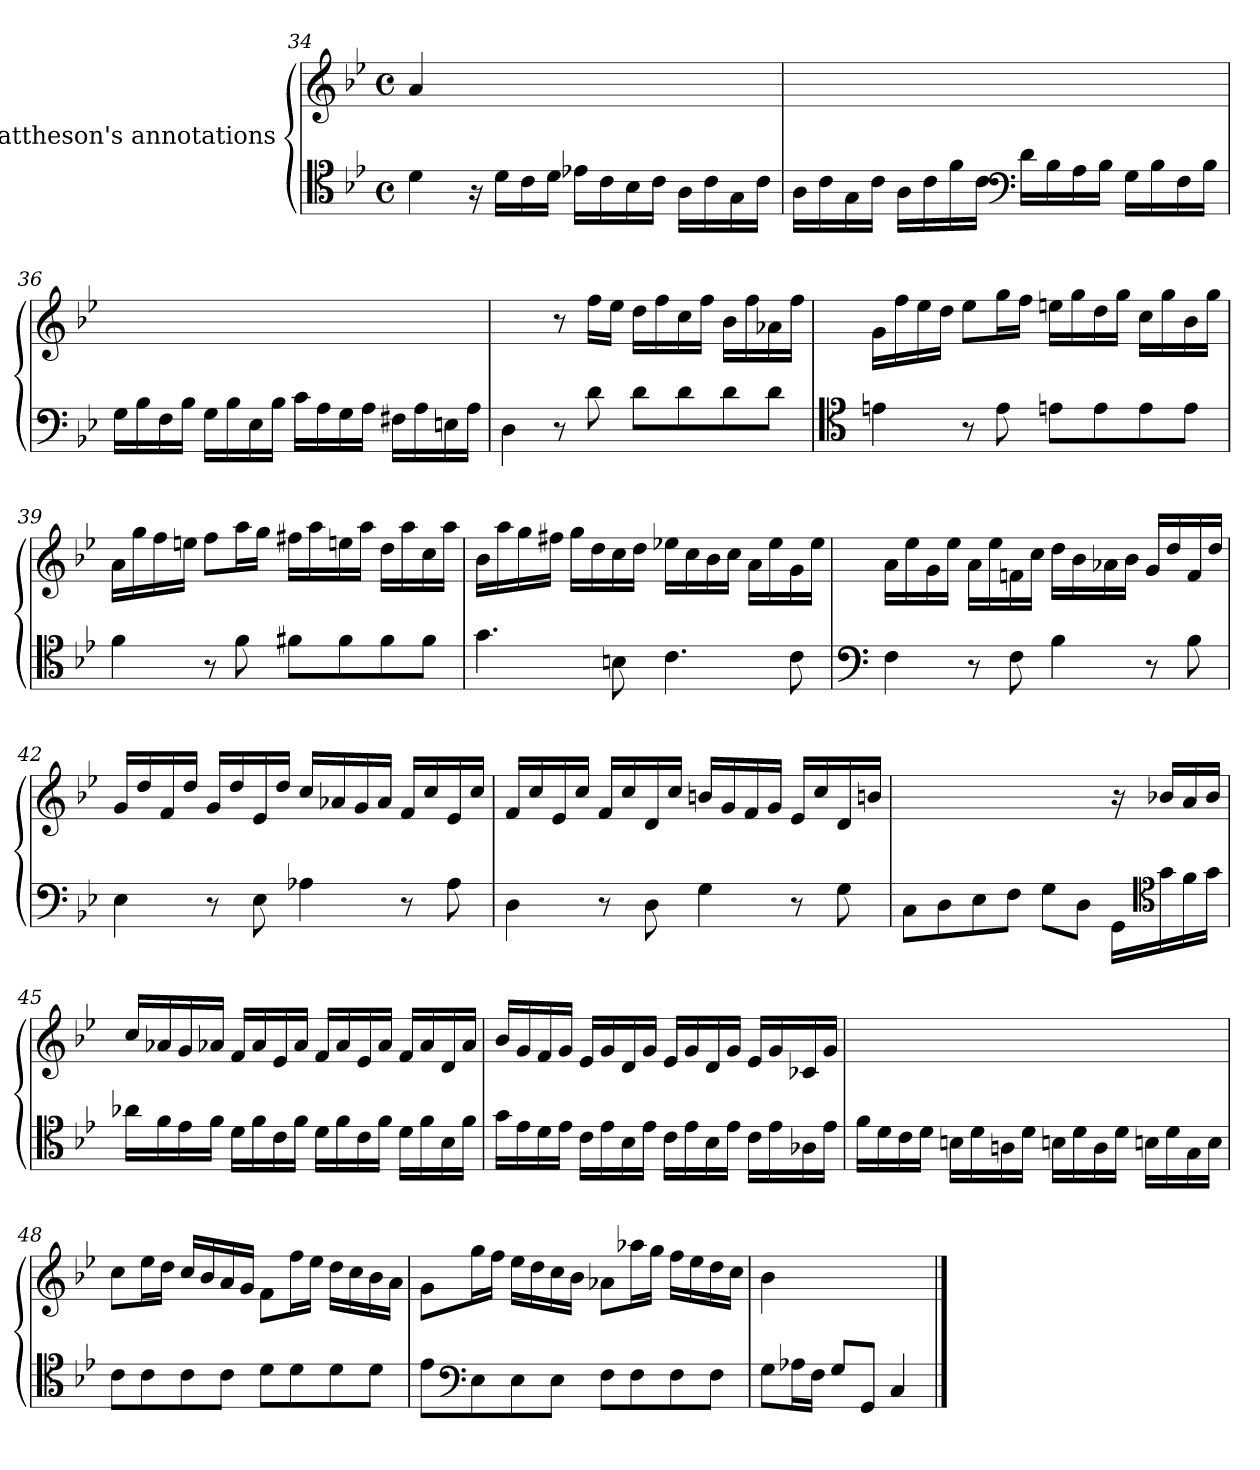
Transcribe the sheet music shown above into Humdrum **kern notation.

**kern	**kern
*part2	*part1
*staff2	*staff1
*	*I"Mattheson's annotations
*clefC4	*clefG2
*k[b-e-]	*k[b-e-]
*B-:	*B-:
*M4/4	*M4/4
*met(c)	*met(c)
=34	=34
4d	4a
16r	4ryy
16dLL	.
16c	.
16dJJ	.
16e-XLL	2ryy
16c	.
16B-	.
16cJJ	.
16ALL	.
16c	.
16G	.
16cJJ	.
=35	=35
16ALL	1ryy
16c	.
16G	.
16cJJ	.
16ALL	.
16c	.
16f	.
16cJJ	.
*clefF4	*
16dLL	.
16B-	.
16A	.
16B-JJ	.
16GLL	.
16B-	.
16F	.
16B-JJ	.
=36	=36
16GLL	1ryy
16B-	.
16F	.
16B-JJ	.
16GLL	.
16B-	.
16E-	.
16B-JJ	.
16cLL	.
16A	.
16G	.
16AJJ	.
16F#XLL	.
16A	.
16En	.
16AJJ	.
=37	=37
4D	4ryy
8r	8r
8d	16ffLL
.	16ee-JJ
8dL	16ddLL
.	16ff
8d	16cc
.	16ffJJ
8d	16b-LL
.	16ff
8dJ	16a-X
.	16ffJJ
=38	=38
*clefC4	*
4e	16gLL
.	16ff
.	16ee-
.	16ddJJ
8r	8ee-L
8e	16ggL
.	16ffJJ
8enL	16eenLL
.	16gg
8e	16dd
.	16ggJJ
8e	16ccLL
.	16gg
8eJ	16b-
.	16ggJJ
=39	=39
4f	16aLL
.	16gg
.	16ff
.	16eenJJ
8r	8ffL
8f	16aaL
.	16ggJJ
8f#XL	16ff#XLL
.	16aa
8f#	16een
.	16aaJJ
8f#	16ddLL
.	16aa
8f#J	16cc
.	16aaJJ
=40	=40
4.g	16b-LL
.	16aa
.	16gg
.	16ff#XJJ
.	16ggLL
.	16dd
8B	16cc
.	16ddJJ
4.c	16ee-XLL
.	16cc
.	16b-
.	16ccJJ
.	16aLL
.	16ee-
8c	16g
.	16ee-JJ
=41	=41
*clefF4	*
4F	16aLL
.	16ee-
.	16g
.	16ee-JJ
8r	16aLL
.	16ee-
8F	16fn
.	16ccJJ
4B-	16ddLL
.	16b-
.	16a-X
.	16b-JJ
8r	16gLL
.	16dd
8B-	16f
.	16ddJJ
=42	=42
4E-	16gLL
.	16dd
.	16f
.	16ddJJ
8r	16gLL
.	16dd
8E-	16e-
.	16ddJJ
4A-X	16ccLL
.	16a-X
.	16g
.	16a-JJ
8r	16fLL
.	16cc
8A-	16e-
.	16ccJJ
=43	=43
4D	16fLL
.	16cc
.	16e-
.	16ccJJ
8r	16fLL
.	16cc
8D	16d
.	16ccJJ
4G	16bnLL
.	16g
.	16f
.	16gJJ
8r	16e-LL
.	16cc
8G	16d
.	16bnJJ
=44	=44
8CL	2ryy
8D	.
8E-	.
8FJ	.
8GL	4ryy
8DJ	.
16GGLL	16r
*clefC4	*
16g	16b-XLL
16f	16a
16gJJ	16b-JJ
=45	=45
16a-XLL	16ccLL
16f	16a-X
16e-	16g
16fJJ	16a-XJJ
16dLL	16fLL
16f	16a-
16c	16e-
16fJJ	16a-JJ
16dLL	16fLL
16f	16a-
16c	16e-
16fJJ	16a-JJ
16dLL	16fLL
16f	16a-
16B-	16d
16fJJ	16a-JJ
=46	=46
16gLL	16b-LL
16e-	16g
16d	16f
16e-JJ	16gJJ
16cLL	16e-LL
16e-	16g
16B-	16d
16e-JJ	16gJJ
16cLL	16e-LL
16e-	16g
16B-	16d
16e-JJ	16gJJ
16cLL	16e-LL
16e-	16g
16A-X	16c-X
16e-JJ	16gJJ
=47	=47
16fLL	1ryy
16d	.
16c	.
16dJJ	.
16BnLL	.
16d	.
16An	.
16dJJ	.
16BnLL	.
16d	.
16A	.
16dJJ	.
16BnLL	.
16d	.
16G	.
16BJJ	.
=48	=48
8cL	8ccL
8c	16ee-L
.	16ddJJ
8c	16ccLL
.	16b-
8cJ	16a
.	16gJJ
8dL	8fL
8d	16ffL
.	16ee-JJ
8d	16ddLL
.	16cc
8dJ	16b-
.	16aJJ
=49	=49
8e-L	8gL
*clefF4	*
8E-	16ggL
.	16ffJJ
8E-	16ee-LL
.	16dd
8E-J	16cc
.	16b-JJ
8FL	8a-XL
8F	16aa-XL
.	16ggJJ
8F	16ffLL
.	16ee-
8FJ	16dd
.	16ccJJ
=50	=50
8GL	4b-
16A-XL	.
16FJJ	.
8GL	2ryy
8GGJ	.
4C	.
==	==
*-	*-
